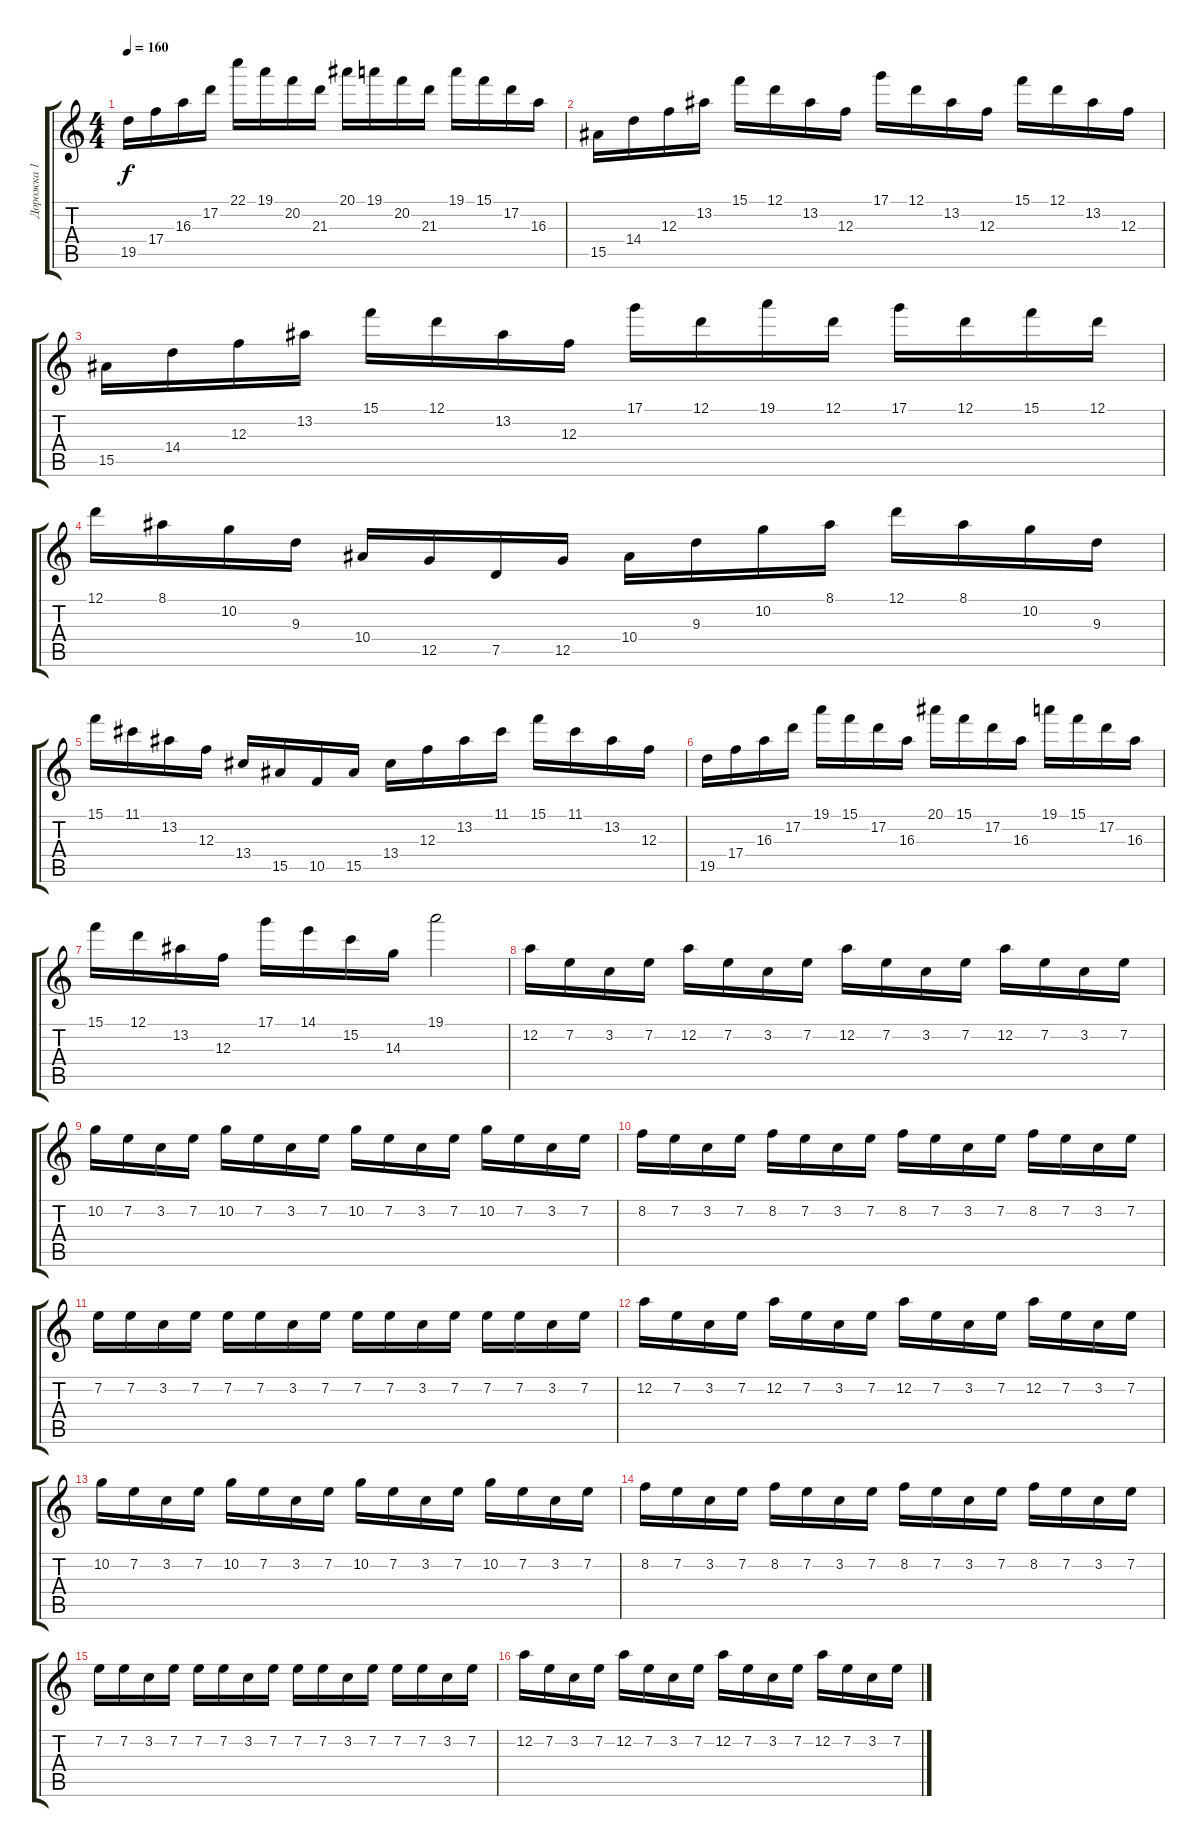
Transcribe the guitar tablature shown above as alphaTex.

\track ("Дорожка 1" "Дорожка 1") {instrument distortionguitar}
\staff {score tabs}
\tuning (D4 A3 F3 C3 G2 D2) {hide}
\ts (4 4)
\tempo 160
\clef g2
\ks c
19.5.16{dy f} 17.4.16 16.3.16 17.2.16 22.1.16 19.1.16 20.2.16 21.3.16 20.1.16 19.1.16 20.2.16 21.3.16 19.1.16 15.1.16 17.2.16 16.3.16 |
15.5.16 14.4.16 12.3.16 13.2.16 15.1.16 12.1.16 13.2.16 12.3.16 17.1.16 12.1.16 13.2.16 12.3.16 15.1.16 12.1.16 13.2.16 12.3.16 |
15.5.16 14.4.16 12.3.16 13.2.16 15.1.16 12.1.16 13.2.16 12.3.16 17.1.16 12.1.16 19.1.16 12.1.16 17.1.16 12.1.16 15.1.16 12.1.16 |
12.1.16 8.1.16 10.2.16 9.3.16 10.4.16 12.5.16 7.5.16 12.5.16 10.4.16 9.3.16 10.2.16 8.1.16 12.1.16 8.1.16 10.2.16 9.3.16 |
15.1.16 11.1.16 13.2.16 12.3.16 13.4.16 15.5.16 10.5.16 15.5.16 13.4.16 12.3.16 13.2.16 11.1.16 15.1.16 11.1.16 13.2.16 12.3.16 |
19.5.16 17.4.16 16.3.16 17.2.16 19.1.16 15.1.16 17.2.16 16.3.16 20.1.16 15.1.16 17.2.16 16.3.16 19.1.16 15.1.16 17.2.16 16.3.16 |
15.1.16 12.1.16 13.2.16 12.3.16 17.1.16 14.1.16 15.2.16 14.3.16 19.1.2 |
12.2.16 7.2.16 3.2.16 7.2.16 12.2.16 7.2.16 3.2.16 7.2.16 12.2.16 7.2.16 3.2.16 7.2.16 12.2.16 7.2.16 3.2.16 7.2.16 |
10.2.16 7.2.16 3.2.16 7.2.16 10.2.16 7.2.16 3.2.16 7.2.16 10.2.16 7.2.16 3.2.16 7.2.16 10.2.16 7.2.16 3.2.16 7.2.16 |
8.2.16 7.2.16 3.2.16 7.2.16 8.2.16 7.2.16 3.2.16 7.2.16 8.2.16 7.2.16 3.2.16 7.2.16 8.2.16 7.2.16 3.2.16 7.2.16 |
7.2.16 7.2.16 3.2.16 7.2.16 7.2.16 7.2.16 3.2.16 7.2.16 7.2.16 7.2.16 3.2.16 7.2.16 7.2.16 7.2.16 3.2.16 7.2.16 |
12.2.16 7.2.16 3.2.16 7.2.16 12.2.16 7.2.16 3.2.16 7.2.16 12.2.16 7.2.16 3.2.16 7.2.16 12.2.16 7.2.16 3.2.16 7.2.16 |
10.2.16 7.2.16 3.2.16 7.2.16 10.2.16 7.2.16 3.2.16 7.2.16 10.2.16 7.2.16 3.2.16 7.2.16 10.2.16 7.2.16 3.2.16 7.2.16 |
8.2.16 7.2.16 3.2.16 7.2.16 8.2.16 7.2.16 3.2.16 7.2.16 8.2.16 7.2.16 3.2.16 7.2.16 8.2.16 7.2.16 3.2.16 7.2.16 |
7.2.16 7.2.16 3.2.16 7.2.16 7.2.16 7.2.16 3.2.16 7.2.16 7.2.16 7.2.16 3.2.16 7.2.16 7.2.16 7.2.16 3.2.16 7.2.16 |
12.2.16 7.2.16 3.2.16 7.2.16 12.2.16 7.2.16 3.2.16 7.2.16 12.2.16 7.2.16 3.2.16 7.2.16 12.2.16 7.2.16 3.2.16 7.2.16
